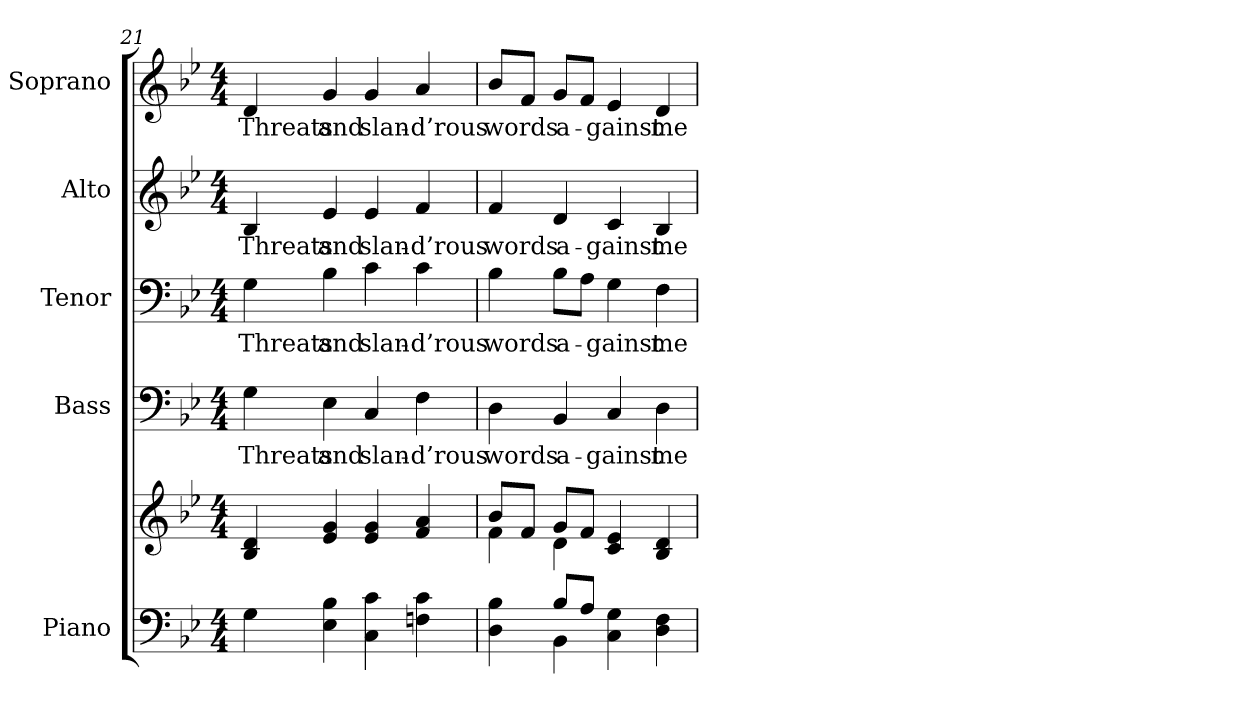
**kern	**kern	**kern	**text	**kern	**text	**kern	**text	**kern	**text
*part5	*part5	*part4	*part4	*part3	*part3	*part2	*part2	*part1	*part1
*staff6	*staff5	*staff4	*staff4	*staff3	*staff3	*staff2	*staff2	*staff1	*staff1
*I"Piano	*	*I"Bass	*	*I"Tenor	*	*I"Alto	*	*I"Soprano	*
*I'Pno.	*	*I'B.	*	*I'T.	*	*I'A.	*	*I'S.	*
!!LO:PB:g=z
*clefF4	*clefG2	*clefF4	*	*clefF4	*	*clefG2	*	*clefG2	*
*k[b-e-]	*k[b-e-]	*k[b-e-]	*	*k[b-e-]	*	*k[b-e-]	*	*k[b-e-]	*
*B-:	*B-:	*B-:	*	*B-:	*	*B-:	*	*B-:	*
*M4/4	*M4/4	*M4/4	*	*M4/4	*	*M4/4	*	*M4/4	*
=21	=21	=21	=21	=21	=21	=21	=21	=21	=21
!	!	!	!LO:LY:b:color=#000000	!	!	!	!	!	!
!	!	!	!	!	!LO:LY:b:color=#000000	!	!	!	!
!	!	!	!	!	!	!	!LO:LY:b:color=#000000	!	!
!	!	!	!	!	!	!	!	!	!LO:LY:b:color=#000000
4Gi\	4B-i/ 4di	4Gi\	Threats	4Gi\	Threats	4B-i/	Threats	4di/	Threats
!	!	!	!LO:LY:b:color=#000000	!	!	!	!	!	!
!	!	!	!	!	!LO:LY:b:color=#000000	!	!	!	!
!	!	!	!	!	!	!	!LO:LY:b:color=#000000	!	!
!	!	!	!	!	!	!	!	!	!LO:LY:b:color=#000000
4E-i\ 4B-i	4e-i/ 4gi	4E-i\	and	4B-i\	and	4e-i/	and	4gi/	and
!	!	!	!LO:LY:b:color=#000000	!	!	!	!	!	!
!	!	!	!	!	!LO:LY:b:color=#000000	!	!	!	!
!	!	!	!	!	!	!	!LO:LY:b:color=#000000	!	!
!	!	!	!	!	!	!	!	!	!LO:LY:b:color=#000000
4Ci\ 4ci	4e-i/ 4gi	4Ci/	slan-	4ci\	slan-	4e-i/	slan-	4gi/	slan-
!	!	!	!LO:LY:b:color=#000000	!	!	!	!	!	!
!	!	!	!	!	!LO:LY:b:color=#000000	!	!	!	!
!	!	!	!	!	!	!	!LO:LY:b:color=#000000	!	!
!	!	!	!	!	!	!	!	!	!LO:LY:b:color=#000000
4Fni\ 4ci	4fi/ 4ai	4Fi\	-d’rous	4ci\	-d’rous	4fi/	-d’rous	4ai/	-d’rous
=22	=22	=22	=22	=22	=22	=22	=22	=22	=22
*^	*^	*	*	*	*	*	*	*	*
!	!	!	!	!	!LO:LY:b:color=#000000	!	!	!	!	!	!
!	!	!	!	!	!	!	!LO:LY:b:color=#000000	!	!	!	!
!	!	!	!	!	!	!	!	!	!LO:LY:b:color=#000000	!	!
!	!	!	!	!	!	!	!	!	!	!	!LO:LY:b:color=#000000
4Di\ 4B-i	4ryy	8b-i/L	4fi\	4Di\	words	4B-i\	words	4fi/	words	8b-i/L	words
.	.	8fi/J	.	.	.	.	.	.	.	8fi/J	.
!	!	!	!	!	!LO:LY:b:color=#000000	!	!	!	!	!	!
!	!	!	!	!	!	!	!LO:LY:b:color=#000000	!	!	!	!
!	!	!	!	!	!	!	!	!	!LO:LY:b:color=#000000	!	!
!	!	!	!	!	!	!	!	!	!	!	!LO:LY:b:color=#000000
8B-i/L	4BB-i\	8gi/L	4di\	4BB-i/	a-	8B-i\L	a-	4di/	a-	8gi/L	a-
8Ai/J	.	8fi/J	.	.	.	8Ai\J	.	.	.	8fi/J	.
!	!	!	!	!	!LO:LY:b:color=#000000	!	!	!	!	!	!
!	!	!	!	!	!	!	!LO:LY:b:color=#000000	!	!	!	!
!	!	!	!	!	!	!	!	!	!LO:LY:b:color=#000000	!	!
!	!	!	!	!	!	!	!	!	!	!	!LO:LY:b:color=#000000
4Ci\ 4Gi	2ryy	4ci/ 4e-i	2ryy	4Ci/	-gainst	4Gi\	-gainst	4ci/	-gainst	4e-i/	-gainst
!	!	!	!	!	!LO:LY:b:color=#000000	!	!	!	!	!	!
!	!	!	!	!	!	!	!LO:LY:b:color=#000000	!	!	!	!
!	!	!	!	!	!	!	!	!	!LO:LY:b:color=#000000	!	!
!	!	!	!	!	!	!	!	!	!	!	!LO:LY:b:color=#000000
4Di\ 4Fi	.	4B-i/ 4di	.	4Di\	me	4Fi\	me	4B-i/	me	4di/	me
*v	*v	*	*	*	*	*	*	*	*	*	*
*	*v	*v	*	*	*	*	*	*	*	*
=	=	=	=	=	=	=	=	=	=
*-	*-	*-	*-	*-	*-	*-	*-	*-	*-
